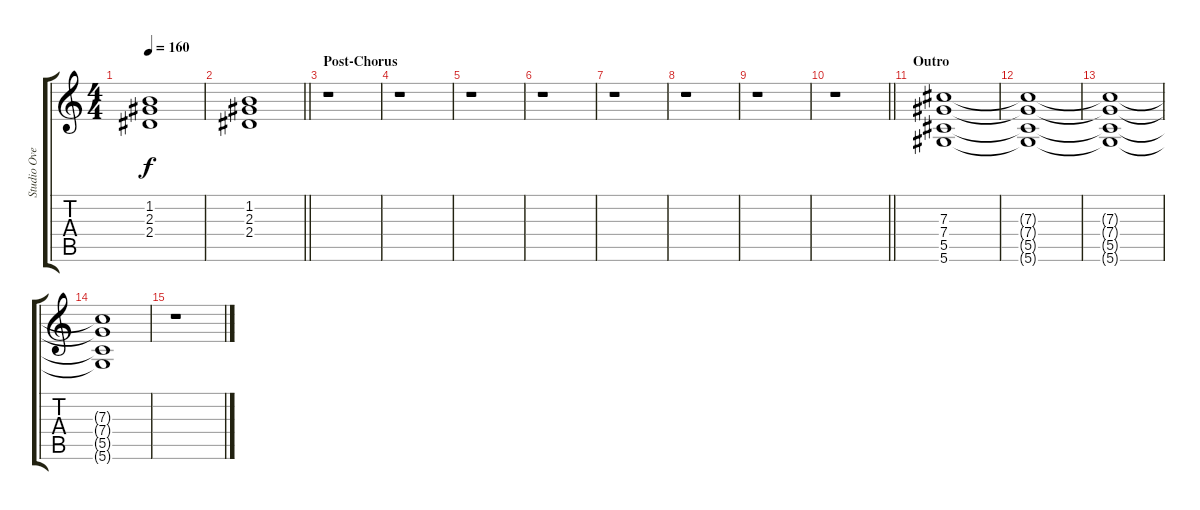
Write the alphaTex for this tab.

\track ("Studio Overdub" "Studio Ove") {instrument distortionguitar}
\staff {score tabs}
\tuning (Eb4 Bb3 Gb3 Db3 Ab2 Eb2) {hide}
\ts (4 4)
\tempo 160
\clef g2
\ks c
(1.2 2.3 2.4).1{dy f} |
\barLineRight lightlight
(1.2 2.3 2.4).1 |
\section ("" "Post-Chorus")
r.1 |
r.1 |
r.1 |
r.1 |
r.1 |
r.1 |
r.1 |
\barLineRight lightlight
r.1 |
\section ("" "Outro")
(7.3 7.4 5.5 5.6).1 |
(7.3{t} 7.4{t} 5.5{t} 5.6{t}).1{volume 2} |
(7.3{t} 7.4{t} 5.5{t} 5.6{t}).1 |
(7.3{t} 7.4{t} 5.5{t} 5.6{t}).1 |
r.1
